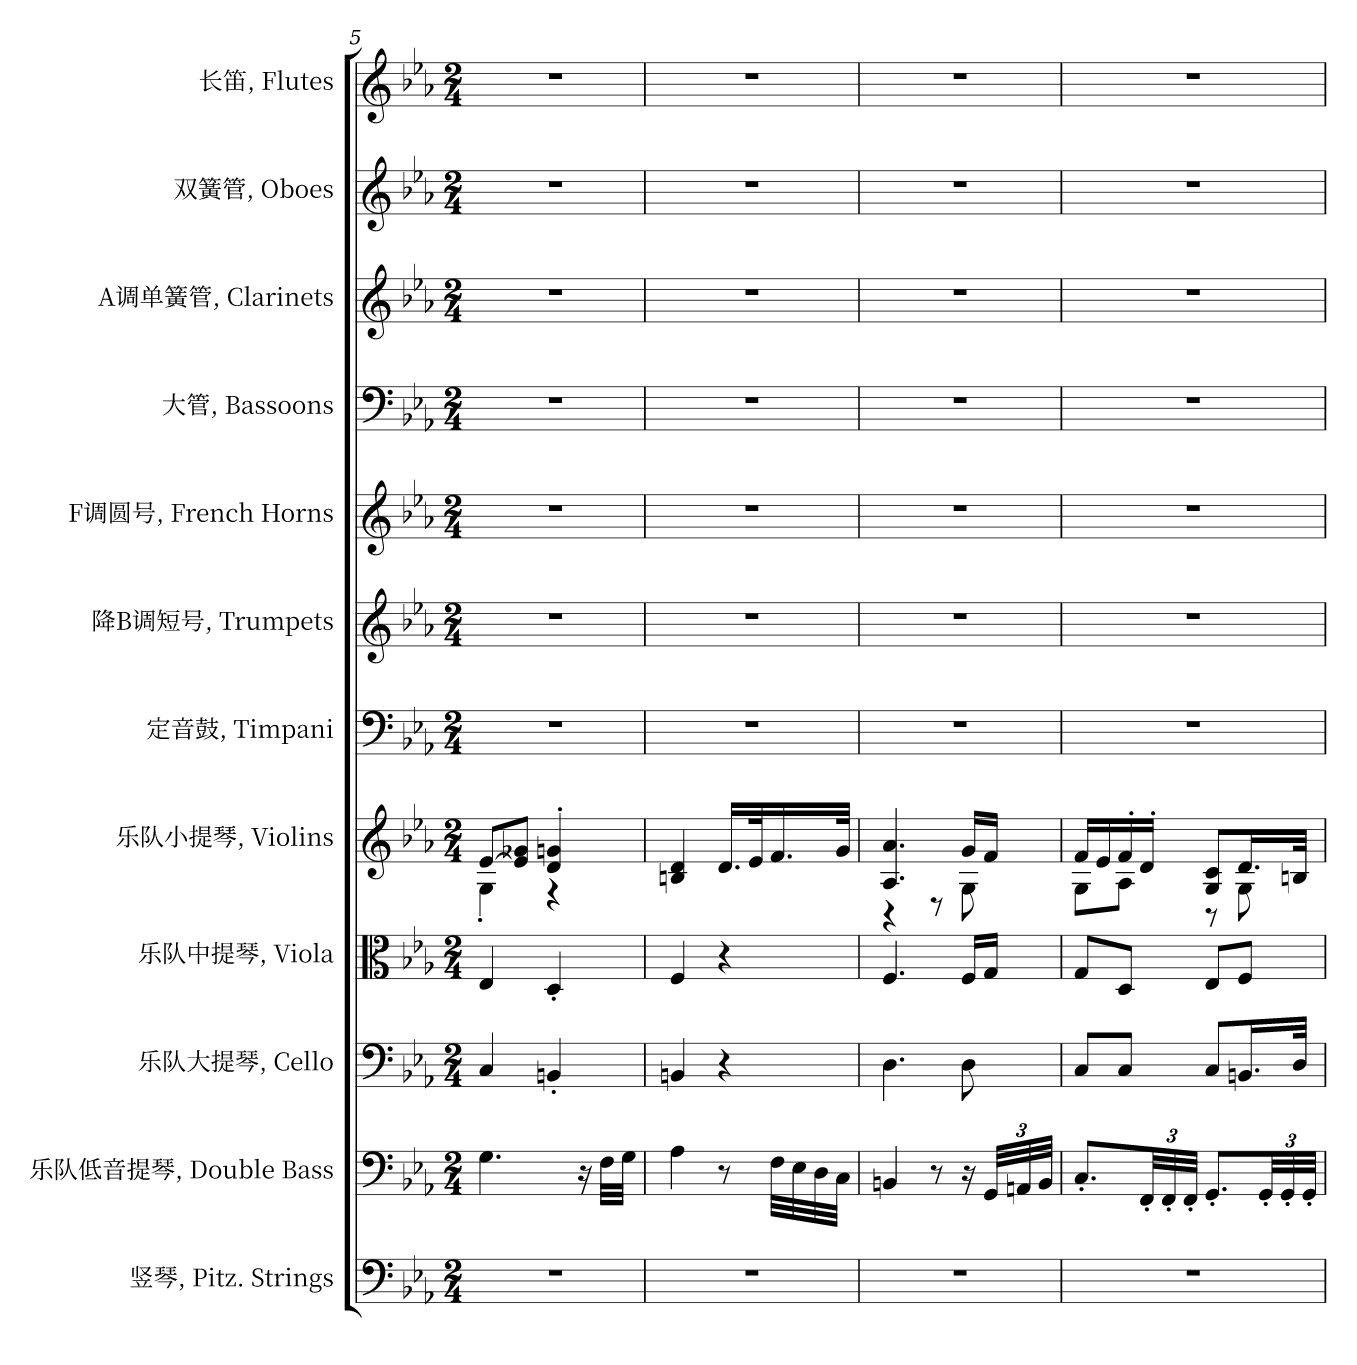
**kern	**kern	**kern	**kern	**kern	**kern	**kern	**kern	**kern	**kern	**kern	**kern
*part12	*part11	*part10	*part9	*part8	*part7	*part6	*part5	*part4	*part3	*part2	*part1
*staff12	*staff11	*staff10	*staff9	*staff8	*staff7	*staff6	*staff5	*staff4	*staff3	*staff2	*staff1
*I"竖琴, Pitz. Strings	*I"乐队低音提琴, Double Bass	*I"乐队大提琴, Cello	*I"乐队中提琴, Viola	*I"乐队小提琴, Violins	*I"定音鼓, Timpani	*I"降B调短号, Trumpets	*I"F调圆号, French Horns	*I"大管, Bassoons	*I"A调单簧管, Clarinets	*I"双簧管, Oboes	*I"长笛, Flutes
*	*	*	*	*I'Vlns.	*I'Timp.	*	*I'F Hn.	*I'Bsn.	*I'A Cl.	*I'Ob.	*I'Fl.
*clefF4	*clefF4	*clefF4	*clefC3	*clefG2	*clefF4	*clefG2	*clefG2	*clefF4	*clefG2	*clefG2	*clefG2
*	*ITrd7c12	*	*	*	*	*ITrd1c2	*ITrd4c7	*	*ITrd1c2	*	*
*k[b-e-a-]	*k[b-e-a-]	*k[b-e-a-]	*k[b-e-a-]	*k[b-e-a-]	*k[b-e-a-]	*k[b-e-a-d-g-]	*k[b-e-a-d-]	*k[b-e-a-]	*k[b-e-a-d-g-]	*k[b-e-a-]	*k[b-e-a-]
*M2/4	*M2/4	*M2/4	*M2/4	*M2/4	*M2/4	*M2/4	*M2/4	*M2/4	*M2/4	*M2/4	*M2/4
=5	=5	=5	=5	=5	=5	=5	=5	=5	=5	=5	=5
*	*	*	*	*^	*	*	*	*	*	*	*
2r	4.GG\	4C/	4E-/	[8e-/L	4G'\	2r	2r	2r	2r	2r	2r	2r
.	.	.	.	8e-/] 8g-X/J	.	.	.	.	.	.	.	.
.	.	4BBn'/	4D'/	4d/' 4gn/'	4r	.	.	.	.	.	.	.
.	16r	.	.	.	.	.	.	.	.	.	.	.
.	32FF\LLL	.	.	.	.	.	.	.	.	.	.	.
.	32GG\JJJ	.	.	.	.	.	.	.	.	.	.	.
*	*	*	*	*v	*v	*	*	*	*	*	*	*
=6	=6	=6	=6	=6	=6	=6	=6	=6	=6	=6	=6
2r	4AA-\	4BBn/	4F/	4Bn/ 4d/	2r	2r	2r	2r	2r	2r	2r
.	8r	4r	4r	16.d/LL	.	.	.	.	.	.	.
.	.	.	.	32e-/K	.	.	.	.	.	.	.
.	32FF\LLL	.	.	16.f/	.	.	.	.	.	.	.
.	32EE-\	.	.	.	.	.	.	.	.	.	.
.	32DD\	.	.	.	.	.	.	.	.	.	.
.	32CC\JJJ	.	.	32g/JJk	.	.	.	.	.	.	.
=7	=7	=7	=7	=7	=7	=7	=7	=7	=7	=7	=7
*	*	*	*	*^	*	*	*	*	*	*	*
2r	4BBBn/	4.D\	4.F/	4.A-/ 4.a-/	4r	2r	2r	2r	2r	2r	2r	2r
.	8r	.	.	.	8r	.	.	.	.	.	.	.
.	16r	8D\	16F/LL	16g/LL	8G\	.	.	.	.	.	.	.
*	*Xbrackettup	*	*	*	*	*	*	*	*	*	*	*
.	48GGG/LLL	.	16G/JJ	16f/JJ	.	.	.	.	.	.	.	.
.	48AAAn/	.	.	.	.	.	.	.	.	.	.	.
.	48BBB/JJJ	.	.	.	.	.	.	.	.	.	.	.
!!LO:PB:g=z
=8	=8	=8	=8	=8	=8	=8	=8	=8	=8	=8	=8	=8
2r	8.CC'/L	8C/L	8G/L	16f/LL	8G\L	2r	2r	2r	2r	2r	2r	2r
.	.	.	.	16e-/	.	.	.	.	.	.	.	.
.	.	8C/J	8D/J	16f'/	8A-\J	.	.	.	.	.	.	.
.	48FFF'/LL	.	.	16d'/JJ	.	.	.	.	.	.	.	.
.	48FFF'/	.	.	.	.	.	.	.	.	.	.	.
.	48FFF'/JJJ	.	.	.	.	.	.	.	.	.	.	.
.	8.GGG'/L	8C/L	8E-/L	8G/ 8c/L	8r	.	.	.	.	.	.	.
.	.	16.BBn/L	8F/J	16.d/L	8G\	.	.	.	.	.	.	.
.	48GGG'/LL	.	.	.	.	.	.	.	.	.	.	.
.	48GGG'/	.	.	.	.	.	.	.	.	.	.	.
.	.	32D/JJk	.	32Bn/JJk	.	.	.	.	.	.	.	.
.	48GGG'/JJJ	.	.	.	.	.	.	.	.	.	.	.
*	*	*	*	*v	*v	*	*	*	*	*	*	*
=	=	=	=	=	=	=	=	=	=	=	=
*-	*-	*-	*-	*-	*-	*-	*-	*-	*-	*-	*-
